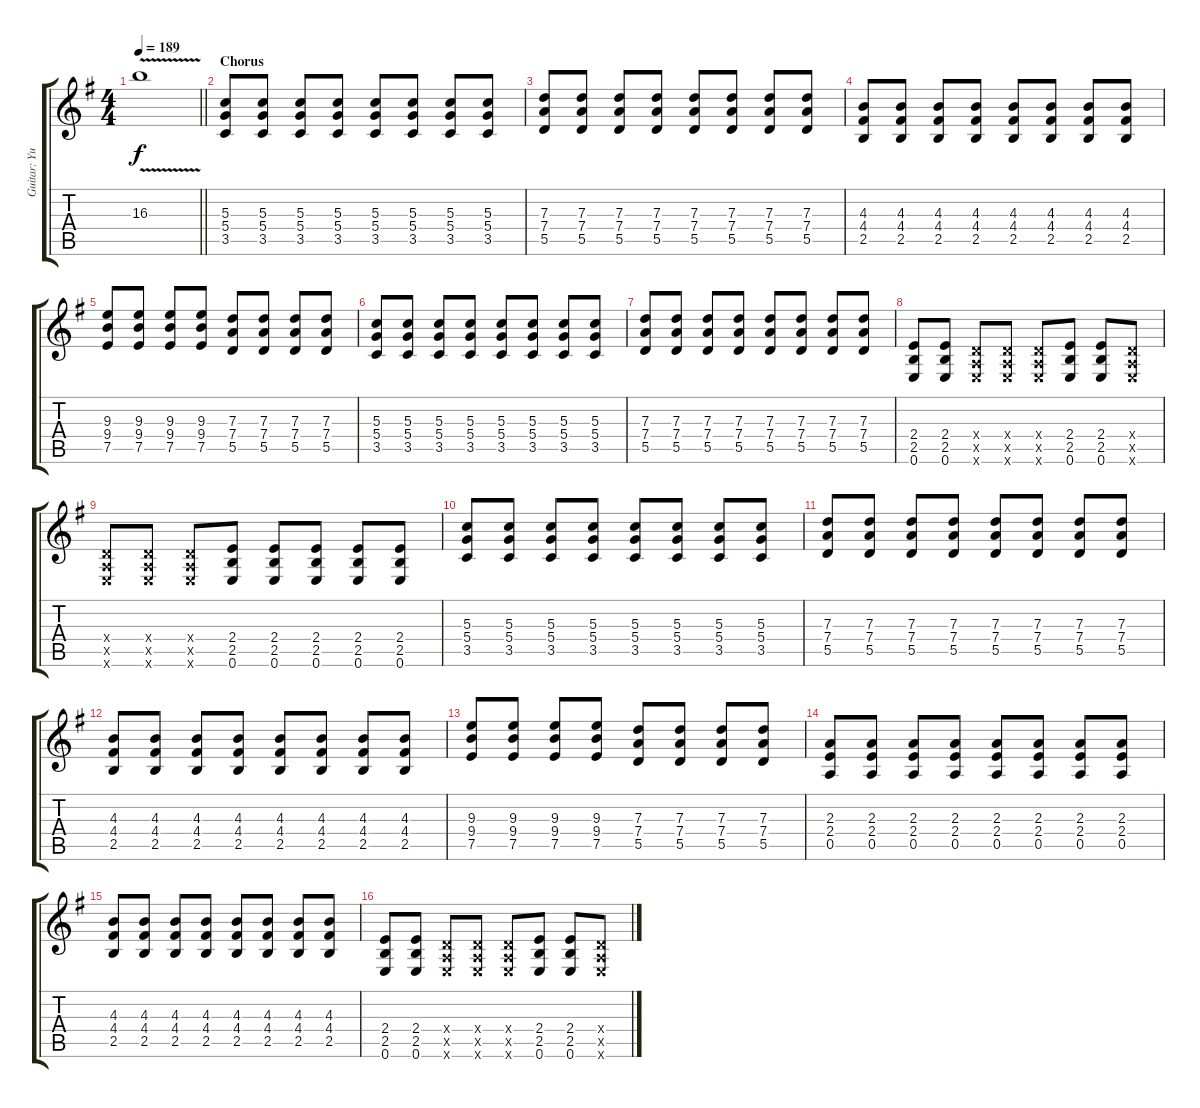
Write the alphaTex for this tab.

\track ("Guitar: Yui Hirasawa" "Guitar: Yu") {instrument overdrivenguitar}
\staff {score tabs}
\tuning (E4 B3 G3 D3 A2 E2) {hide}
\ts (4 4)
\tempo 189
\clef g2
\barLineRight lightlight
\ks g
16.3{v t}.1{dy f} |
\section ("" "Chorus")
(5.3 5.4 3.5).8{volume 15 balance 0} (5.3 5.4 3.5).8 (5.3 5.4 3.5).8 (5.3 5.4 3.5).8 (5.3 5.4 3.5).8 (5.3 5.4 3.5).8 (5.3 5.4 3.5).8 (5.3 5.4 3.5).8 |
(7.3 7.4 5.5).8 (7.3 7.4 5.5).8 (7.3 7.4 5.5).8 (7.3 7.4 5.5).8 (7.3 7.4 5.5).8 (7.3 7.4 5.5).8 (7.3 7.4 5.5).8 (7.3 7.4 5.5).8 |
(4.3 4.4 2.5).8 (4.3 4.4 2.5).8 (4.3 4.4 2.5).8 (4.3 4.4 2.5).8 (4.3 4.4 2.5).8 (4.3 4.4 2.5).8 (4.3 4.4 2.5).8 (4.3 4.4 2.5).8 |
(9.3 9.4 7.5).8 (9.3 9.4 7.5).8 (9.3 9.4 7.5).8 (9.3 9.4 7.5).8 (7.3 7.4 5.5).8 (7.3 7.4 5.5).8 (7.3 7.4 5.5).8 (7.3 7.4 5.5).8 |
(5.3 5.4 3.5).8 (5.3 5.4 3.5).8 (5.3 5.4 3.5).8 (5.3 5.4 3.5).8 (5.3 5.4 3.5).8 (5.3 5.4 3.5).8 (5.3 5.4 3.5).8 (5.3 5.4 3.5).8 |
(7.3 7.4 5.5).8 (7.3 7.4 5.5).8 (7.3 7.4 5.5).8 (7.3 7.4 5.5).8 (7.3 7.4 5.5).8 (7.3 7.4 5.5).8 (7.3 7.4 5.5).8 (7.3 7.4 5.5).8 |
(2.4 2.5 0.6).8 (2.4 2.5 0.6).8 (0.4{x} 0.5{x} 0.6{x}).8 (0.4{x} 0.5{x} 0.6{x}).8 (0.4{x} 0.5{x} 0.6{x}).8 (2.4 2.5 0.6).8 (2.4 2.5 0.6).8 (0.4{x} 0.5{x} 0.6{x}).8 |
(0.4{x} 0.5{x} 0.6{x}).8 (0.4{x} 0.5{x} 0.6{x}).8 (0.4{x} 0.5{x} 0.6{x}).8 (2.4 2.5 0.6).8 (2.4 2.5 0.6).8 (2.4 2.5 0.6).8 (2.4 2.5 0.6).8 (2.4 2.5 0.6).8 |
(5.3 5.4 3.5).8 (5.3 5.4 3.5).8 (5.3 5.4 3.5).8 (5.3 5.4 3.5).8 (5.3 5.4 3.5).8 (5.3 5.4 3.5).8 (5.3 5.4 3.5).8 (5.3 5.4 3.5).8 |
(7.3 7.4 5.5).8 (7.3 7.4 5.5).8 (7.3 7.4 5.5).8 (7.3 7.4 5.5).8 (7.3 7.4 5.5).8 (7.3 7.4 5.5).8 (7.3 7.4 5.5).8 (7.3 7.4 5.5).8 |
(4.3 4.4 2.5).8 (4.3 4.4 2.5).8 (4.3 4.4 2.5).8 (4.3 4.4 2.5).8 (4.3 4.4 2.5).8 (4.3 4.4 2.5).8 (4.3 4.4 2.5).8 (4.3 4.4 2.5).8 |
(9.3 9.4 7.5).8 (9.3 9.4 7.5).8 (9.3 9.4 7.5).8 (9.3 9.4 7.5).8 (7.3 7.4 5.5).8 (7.3 7.4 5.5).8 (7.3 7.4 5.5).8 (7.3 7.4 5.5).8 |
(2.3 2.4 0.5).8 (2.3 2.4 0.5).8 (2.3 2.4 0.5).8 (2.3 2.4 0.5).8 (2.3 2.4 0.5).8 (2.3 2.4 0.5).8 (2.3 2.4 0.5).8 (2.3 2.4 0.5).8 |
(4.3 4.4 2.5).8 (4.3 4.4 2.5).8 (4.3 4.4 2.5).8 (4.3 4.4 2.5).8 (4.3 4.4 2.5).8 (4.3 4.4 2.5).8 (4.3 4.4 2.5).8 (4.3 4.4 2.5).8 |
(2.4 2.5 0.6).8 (2.4 2.5 0.6).8 (0.4{x} 0.5{x} 0.6{x}).8 (0.4{x} 0.5{x} 0.6{x}).8 (0.4{x} 0.5{x} 0.6{x}).8 (2.4 2.5 0.6).8 (2.4 2.5 0.6).8 (0.4{x} 0.5{x} 0.6{x}).8
